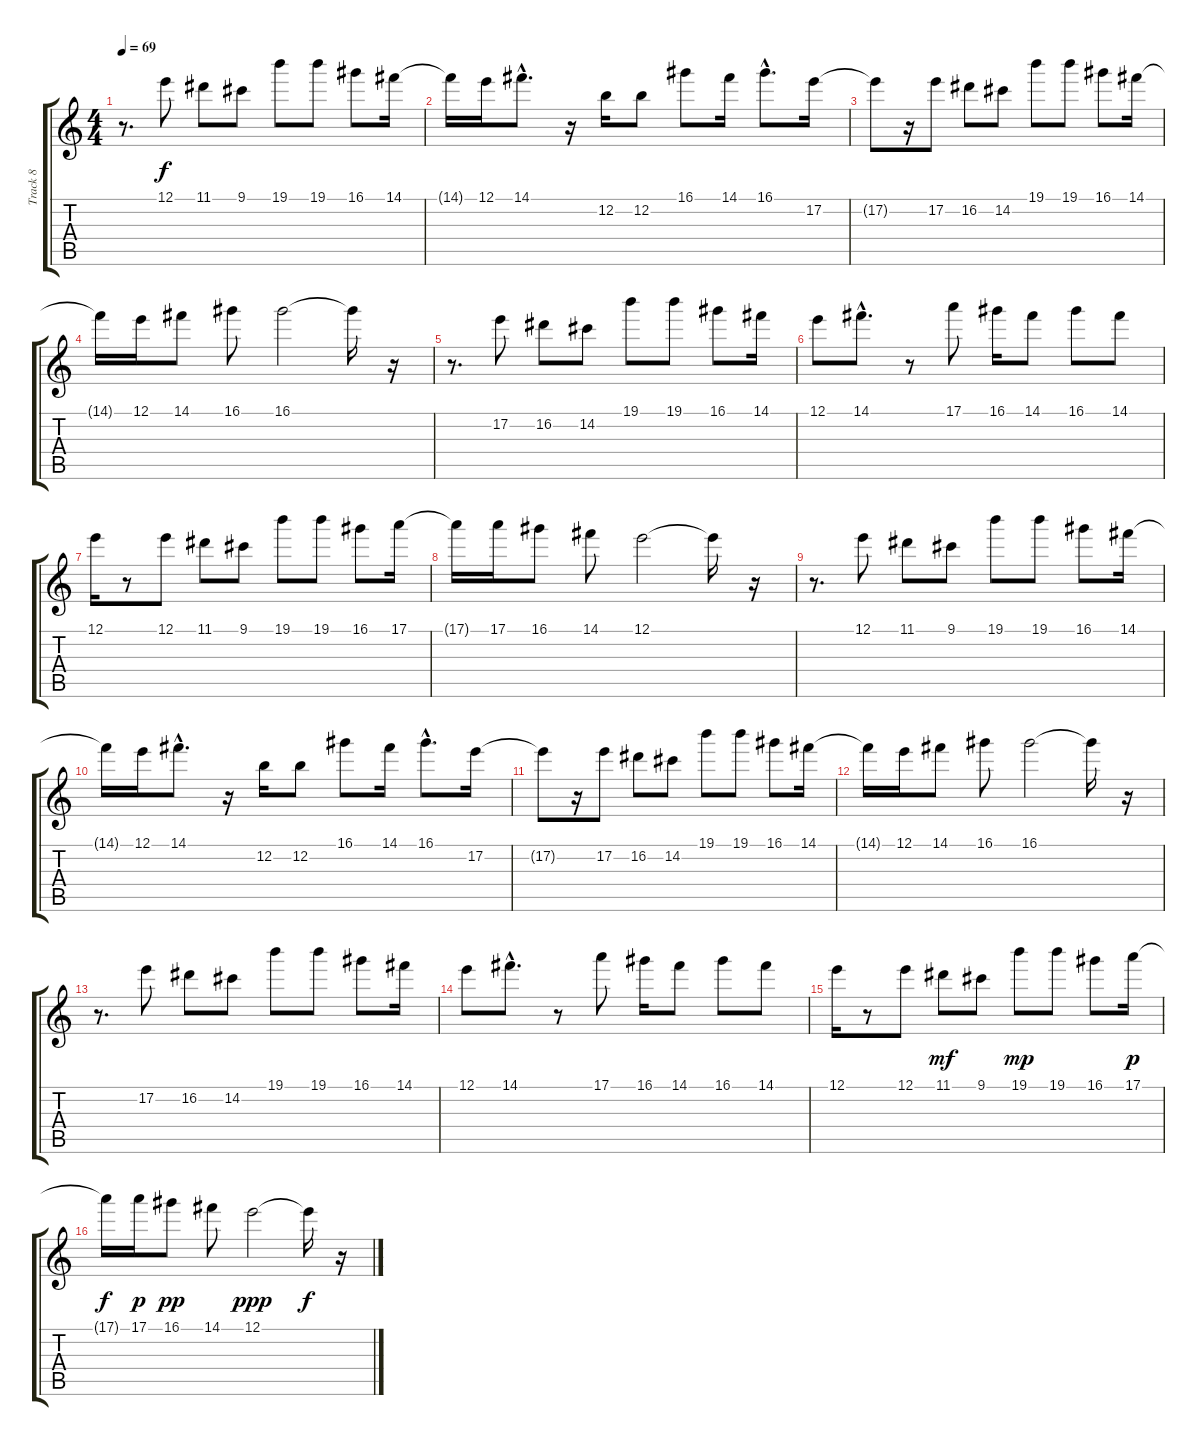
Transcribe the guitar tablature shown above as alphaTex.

\track ("Track 8" "Track 8") {instrument overdrivenguitar}
\staff {score tabs}
\tuning (E4 B3 G3 D3 A2 E2) {hide}
\ts (4 4)
\tempo 69
\clef g2
\ks c
r.8{d dy f instrument overdrivenguitar} 12.1.8 11.1.8 9.1.8 19.1.8 19.1.8 16.1.8 14.1.16 |
14.1{t}.16 12.1.16 14.1{hac}.8{d} r.16 12.2.16 12.2.8 16.1.8 14.1.16 16.1{hac}.8{d} 17.2.16 |
17.2{t}.8 r.16 17.2.8 16.2.8 14.2.8 19.1.8 19.1.8 16.1.8 14.1.16 |
14.1{t}.16 12.1.16 14.1.8 16.1.8 16.1.2 16.1{t}.16 r.16 |
r.8{d} 17.2.8 16.2.8 14.2.8 19.1.8 19.1.8 16.1.8 14.1.16 |
12.1.8 14.1{hac}.8{d} r.8 17.1.8 16.1.16 14.1.8 16.1.8 14.1.8 |
12.1.16 r.8 12.1.8 11.1.8 9.1.8 19.1.8 19.1.8 16.1.8 17.1.16 |
17.1{t}.16 17.1.16 16.1.8 14.1.8 12.1.2 12.1{t}.16 r.16 |
r.8{d} 12.1.8 11.1.8 9.1.8 19.1.8 19.1.8 16.1.8 14.1.16 |
14.1{t}.16 12.1.16 14.1{hac}.8{d} r.16 12.2.16 12.2.8 16.1.8 14.1.16 16.1{hac}.8{d} 17.2.16 |
17.2{t}.8 r.16 17.2.8 16.2.8 14.2.8 19.1.8 19.1.8 16.1.8 14.1.16 |
14.1{t}.16 12.1.16 14.1.8 16.1.8 16.1.2 16.1{t}.16 r.16 |
r.8{d} 17.2.8 16.2.8 14.2.8 19.1.8 19.1.8 16.1.8 14.1.16 |
12.1.8 14.1{hac}.8{d} r.8 17.1.8 16.1.16 14.1.8 16.1.8 14.1.8 |
12.1.16 r.8 12.1.8 11.1.8{dy mf} 9.1.8 19.1.8{dy mp} 19.1.8 16.1.8 17.1.16{dy p} |
17.1{t}.16{dy f} 17.1.16{dy p} 16.1.8{dy pp} 14.1.8 12.1.2{dy ppp} 12.1{t}.16{dy f} r.16
